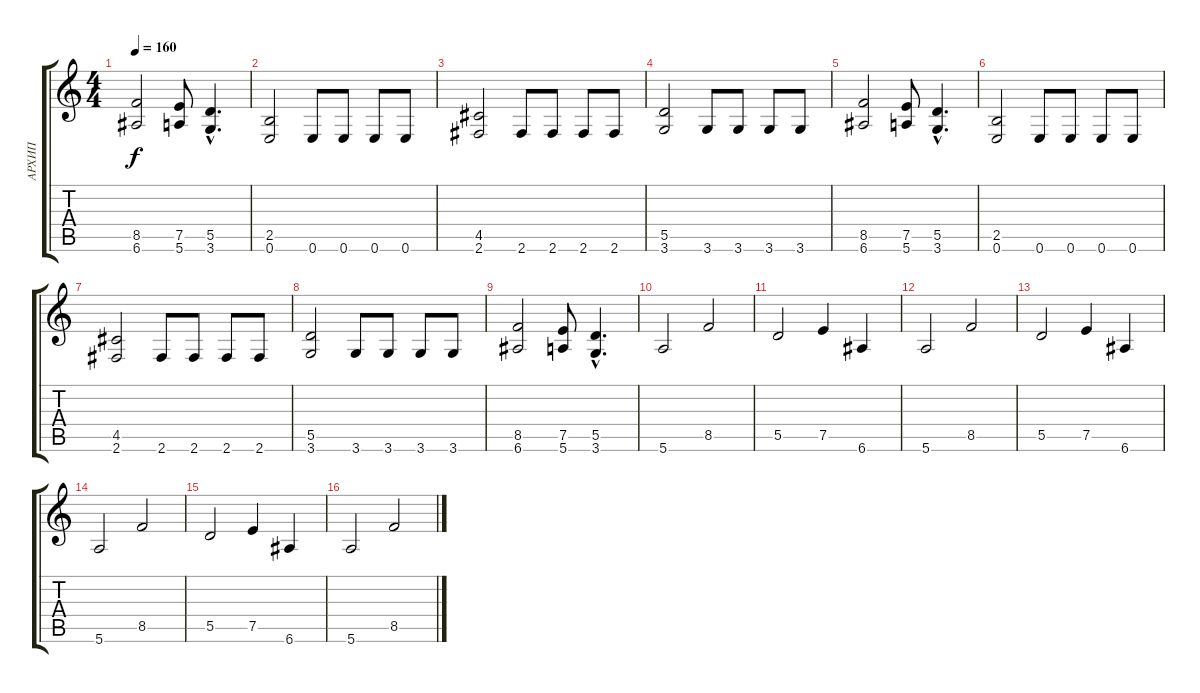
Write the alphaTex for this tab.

\track ("АРХИП" "АРХИП") {instrument distortionguitar}
\staff {score tabs}
\tuning (E4 B3 G3 D3 A2 E2) {hide}
\ts (4 4)
\tempo 160
\clef g2
\ks c
(8.5 6.6).2{dy f} (7.5 5.6).8 (5.5{hac} 3.6{hac}).4{d} |
(2.5 0.6).2 0.6.8 0.6.8 0.6.8 0.6.8 |
(4.5 2.6).2 2.6.8 2.6.8 2.6.8 2.6.8 |
(5.5 3.6).2 3.6.8 3.6.8 3.6.8 3.6.8 |
(8.5 6.6).2 (7.5 5.6).8 (5.5{hac} 3.6{hac}).4{d} |
(2.5 0.6).2 0.6.8 0.6.8 0.6.8 0.6.8 |
(4.5 2.6).2 2.6.8 2.6.8 2.6.8 2.6.8 |
(5.5 3.6).2 3.6.8 3.6.8 3.6.8 3.6.8 |
(8.5 6.6).2 (7.5 5.6).8 (5.5{hac} 3.6{hac}).4{d} |
5.6.2 8.5.2 |
5.5.2 7.5.4 6.6.4 |
5.6.2 8.5.2 |
5.5.2 7.5.4 6.6.4 |
5.6.2 8.5.2 |
5.5.2 7.5.4 6.6.4 |
5.6.2 8.5.2
